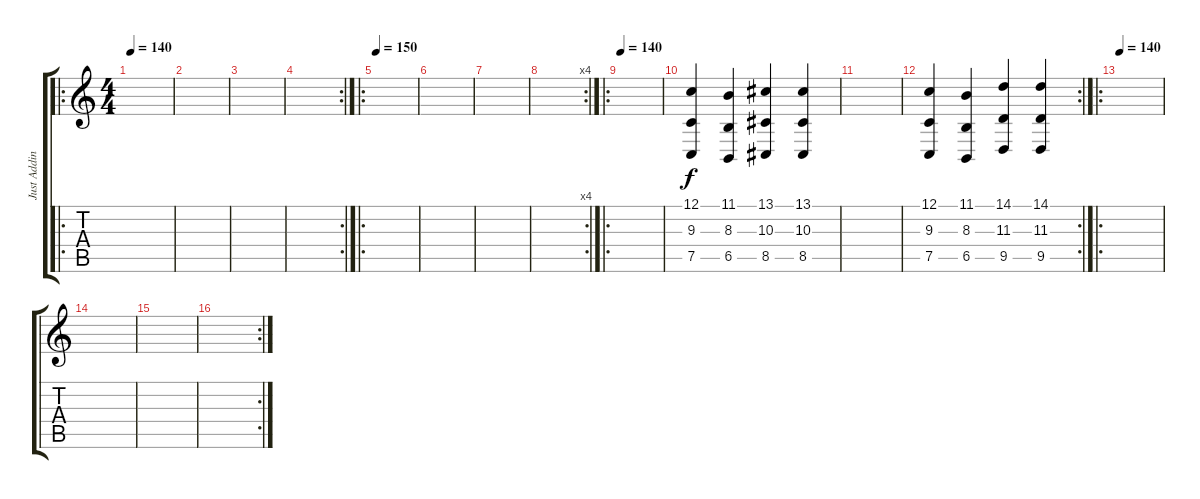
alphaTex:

\track ("Just Adding" "Just Addin") {instrument choiraahs}
\staff {score tabs}
\tuning (C4 G3 Eb3 Bb2 F2 C2) {hide}
\ro
\ts (4 4)
\tempo 140
\clef g2
\ks c
|
|
|
\rc 2
|
\ro
\tempo 150
|
|
|
\rc 4
|
\ro
\tempo 140
|
(12.1 9.3 7.5).4{volume 7} (11.1 8.3 6.5).4 (13.1 10.3 8.5).4 (13.1 10.3 8.5).4 |
|
\rc 2
(12.1 9.3 7.5).4{volume 7} (11.1 8.3 6.5).4 (14.1 11.3 9.5).4 (14.1 11.3 9.5).4 |
\ro
\tempo 140
|
|
|
\rc 2
